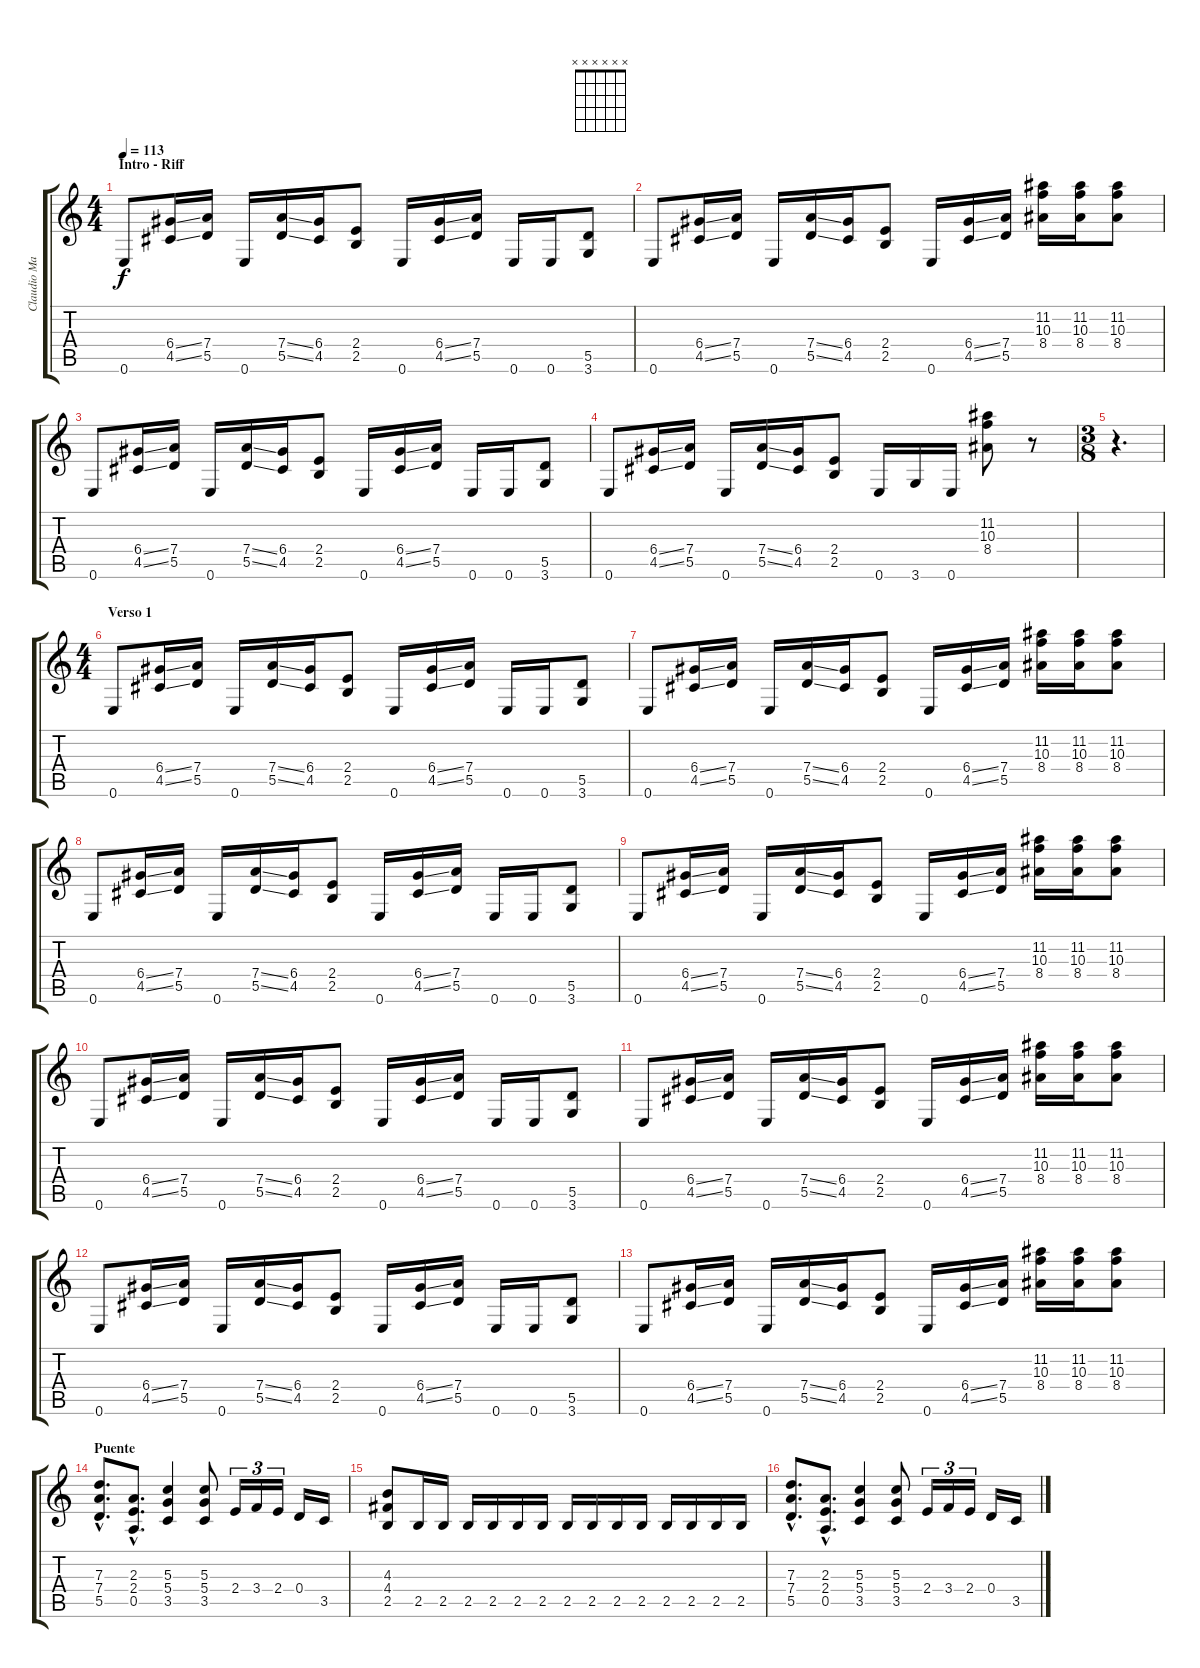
\track ("Claudio Marciello (Gtr 2)" "Claudio Ma") {instrument distortionguitar}
\staff {score tabs}
\tuning (E4 B3 G3 D3 A2 E2) {hide}
\chord ("" x x x x x x) {firstfret 0}
\ts (4 4)
\section ("" "Intro - Riff")
\tempo 113
\clef g2
\ks c
0.6.8{ch "" dy f instrument distortionguitar} (6.4{ss} 4.5{ss}).16 (7.4 5.5).16 0.6.16 (7.4{ss} 5.5{ss}).16 (6.4 4.5).16 (2.4 2.5).8 0.6.16 (6.4{ss} 4.5{ss}).16 (7.4 5.5).16 0.6.16 0.6.16 (5.5 3.6).8 |
0.6.8 (6.4{ss} 4.5{ss}).16 (7.4 5.5).16 0.6.16 (7.4{ss} 5.5{ss}).16 (6.4 4.5).16 (2.4 2.5).8 0.6.16 (6.4{ss} 4.5{ss}).16 (7.4 5.5).16 (11.2 10.3 8.4).16 (11.2 10.3 8.4).16 (11.2 10.3 8.4).8 |
0.6.8 (6.4{ss} 4.5{ss}).16 (7.4 5.5).16 0.6.16 (7.4{ss} 5.5{ss}).16 (6.4 4.5).16 (2.4 2.5).8 0.6.16 (6.4{ss} 4.5{ss}).16 (7.4 5.5).16 0.6.16 0.6.16 (5.5 3.6).8 |
0.6.8 (6.4{ss} 4.5{ss}).16 (7.4 5.5).16 0.6.16 (7.4{ss} 5.5{ss}).16 (6.4 4.5).16 (2.4 2.5).8 0.6.16 3.6.16 0.6.16 (11.2 10.3 8.4).8 r.8 |
\ts (3 8)
r.4{d} |
\ts (4 4)
\section ("" "Verso 1")
0.6.8 (6.4{ss} 4.5{ss}).16 (7.4 5.5).16 0.6.16 (7.4{ss} 5.5{ss}).16 (6.4 4.5).16 (2.4 2.5).8 0.6.16 (6.4{ss} 4.5{ss}).16 (7.4 5.5).16 0.6.16 0.6.16 (5.5 3.6).8 |
0.6.8 (6.4{ss} 4.5{ss}).16 (7.4 5.5).16 0.6.16 (7.4{ss} 5.5{ss}).16 (6.4 4.5).16 (2.4 2.5).8 0.6.16 (6.4{ss} 4.5{ss}).16 (7.4 5.5).16 (11.2 10.3 8.4).16 (11.2 10.3 8.4).16 (11.2 10.3 8.4).8 |
0.6.8 (6.4{ss} 4.5{ss}).16 (7.4 5.5).16 0.6.16 (7.4{ss} 5.5{ss}).16 (6.4 4.5).16 (2.4 2.5).8 0.6.16 (6.4{ss} 4.5{ss}).16 (7.4 5.5).16 0.6.16 0.6.16 (5.5 3.6).8 |
0.6.8 (6.4{ss} 4.5{ss}).16 (7.4 5.5).16 0.6.16 (7.4{ss} 5.5{ss}).16 (6.4 4.5).16 (2.4 2.5).8 0.6.16 (6.4{ss} 4.5{ss}).16 (7.4 5.5).16 (11.2 10.3 8.4).16 (11.2 10.3 8.4).16 (11.2 10.3 8.4).8 |
0.6.8 (6.4{ss} 4.5{ss}).16 (7.4 5.5).16 0.6.16 (7.4{ss} 5.5{ss}).16 (6.4 4.5).16 (2.4 2.5).8 0.6.16 (6.4{ss} 4.5{ss}).16 (7.4 5.5).16 0.6.16 0.6.16 (5.5 3.6).8 |
0.6.8 (6.4{ss} 4.5{ss}).16 (7.4 5.5).16 0.6.16 (7.4{ss} 5.5{ss}).16 (6.4 4.5).16 (2.4 2.5).8 0.6.16 (6.4{ss} 4.5{ss}).16 (7.4 5.5).16 (11.2 10.3 8.4).16 (11.2 10.3 8.4).16 (11.2 10.3 8.4).8 |
0.6.8 (6.4{ss} 4.5{ss}).16 (7.4 5.5).16 0.6.16 (7.4{ss} 5.5{ss}).16 (6.4 4.5).16 (2.4 2.5).8 0.6.16 (6.4{ss} 4.5{ss}).16 (7.4 5.5).16 0.6.16 0.6.16 (5.5 3.6).8 |
0.6.8 (6.4{ss} 4.5{ss}).16 (7.4 5.5).16 0.6.16 (7.4{ss} 5.5{ss}).16 (6.4 4.5).16 (2.4 2.5).8 0.6.16 (6.4{ss} 4.5{ss}).16 (7.4 5.5).16 (11.2 10.3 8.4).16 (11.2 10.3 8.4).16 (11.2 10.3 8.4).8 |
\section ("" "Puente")
(7.3{hac} 7.4{hac} 5.5{hac}).8{d} (2.3{hac} 2.4{hac} 0.5{hac}).8{d} (5.3 5.4 3.5).4 (5.3 5.4 3.5).8 2.4.16{tu (3 2)} 3.4.16{tu (3 2)} 2.4.16{tu (3 2)} 0.4.16 3.5.16 |
(4.3 4.4 2.5).8 2.5.16 2.5.16 2.5.16 2.5.16 2.5.16 2.5.16 2.5.16 2.5.16 2.5.16 2.5.16 2.5.16 2.5.16 2.5.16 2.5.16 |
(7.3{hac} 7.4{hac} 5.5{hac}).8{d} (2.3{hac} 2.4{hac} 0.5{hac}).8{d} (5.3 5.4 3.5).4 (5.3 5.4 3.5).8 2.4.16{tu (3 2)} 3.4.16{tu (3 2)} 2.4.16{tu (3 2)} 0.4.16 3.5.16
